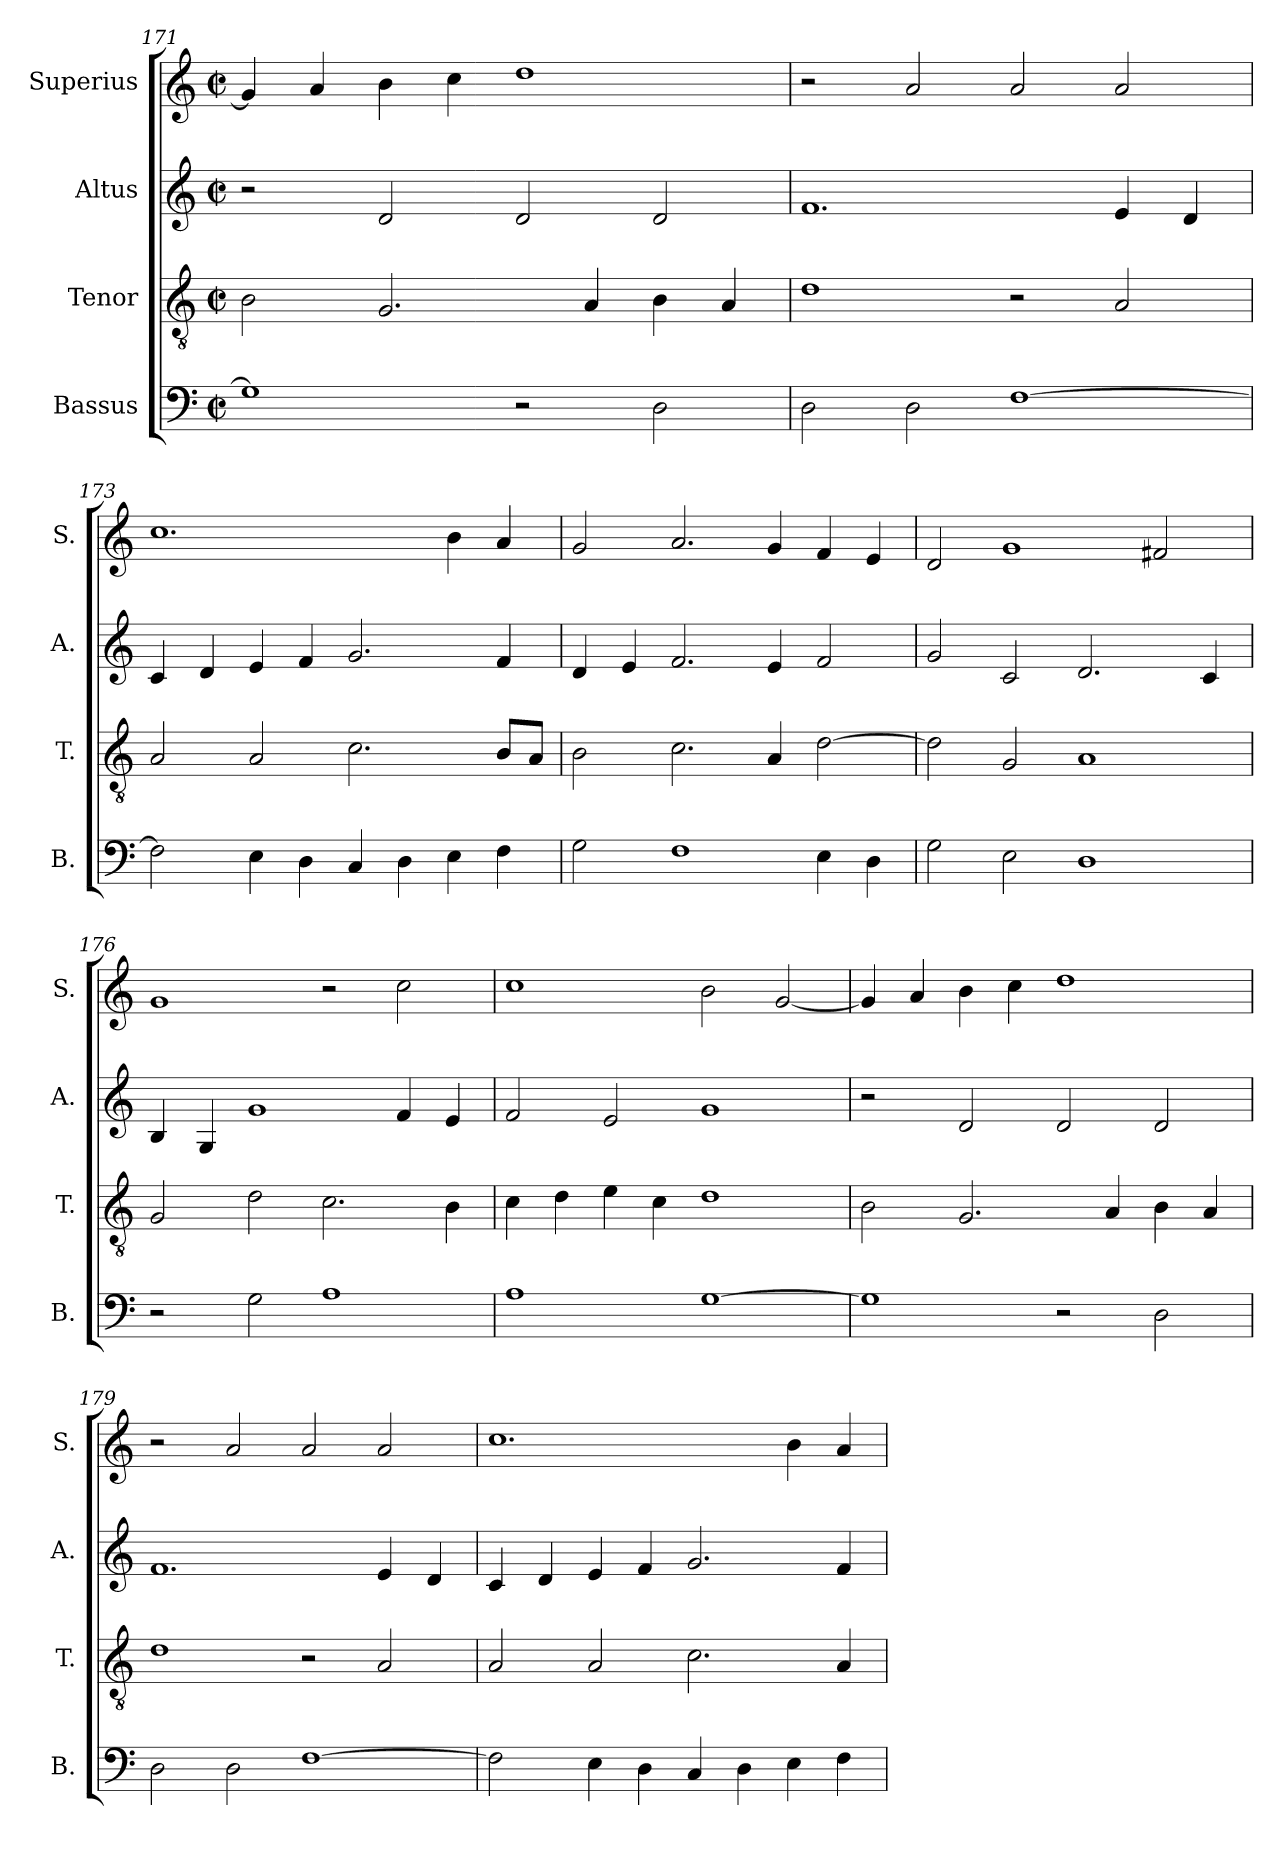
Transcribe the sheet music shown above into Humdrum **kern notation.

**kern	**kern	**kern	**kern
*part4	*part3	*part2	*part1
*staff4	*staff3	*staff2	*staff1
*I"Bassus	*I"Tenor	*I"Altus	*I"Superius
*I'B.	*I'T.	*I'A.	*I'S.
!!LO:LB:g=z
*clefF4	*clefGv2	*clefG2	*clefG2
*	*ITrd7c12	*	*
*k[]	*k[]	*k[]	*k[]
*C:	*C:	*C:	*C:
*M2/2	*M2/2	*M2/2	*M2/2
*met(c|)	*met(c|)	*met(c|)	*met(c|)
=171	=171	=171	=171
1Gi]	2BBi\	2r	4gi/]
.	.	.	4ai/
.	2.GGi/	2di/	4bi\
.	.	.	4cci\
2r	.	2di/	1ddi
.	4AAi/	.	.
2Di\	4BBi\	2di/	.
.	4AAi/	.	.
=172	=172	=172	=172
2Di\	1Di	1.fi	2r
2Di\	.	.	2ai/
[>1Fi	2r	.	2ai/
.	2AAi/	4ei/	2ai/
.	.	4di/	.
=173	=173	=173	=173
2Fi\]	2AAi/	4ci/	1.cci
.	.	4di/	.
4Ei\	2AAi/	4ei/	.
4Di\	.	4fi/	.
4Ci/	2.Ci\	2.gi/	.
4Di\	.	.	.
4Ei\	.	.	4bi\
4Fi\	8BBi/L	4fi/	4ai/
.	8AAi/J	.	.
=174	=174	=174	=174
2Gi\	2BBi\	4di/	2gi/
.	.	4ei/	.
1Fi	2.Ci\	2.fi/	2.ai/
.	4AAi/	4ei/	4gi/
4Ei\	[>2Di\	2fi/	4fi/
4Di\	.	.	4ei/
!!LO:PB:g=z
=175	=175	=175	=175
2Gi\	2Di\]	2gi/	2di/
2Ei\	2GGi/	2ci/	1gi
1Di	1AAi	2.di/	.
.	.	.	2f#Xi/
.	.	4ci/	.
=176	=176	=176	=176
2r	2GGi/	4Bi/	1gi
.	.	4Gi/	.
2Gi\	2Di\	1gi	.
1Ai	2.Ci\	.	2r
.	.	4fi/	2cci\
.	4BBi\	4ei/	.
=177	=177	=177	=177
1Ai	4Ci\	2fi/	1cci
.	4Di\	.	.
.	4Ei\	2ei/	.
.	4Ci\	.	.
[>1Gi	1Di	1gi	2bi\
.	.	.	[<2gi/
=178	=178	=178	=178
1Gi]	2BBi\	2r	4gi/]
.	.	.	4ai/
.	2.GGi/	2di/	4bi\
.	.	.	4cci\
2r	.	2di/	1ddi
.	4AAi/	.	.
2Di\	4BBi\	2di/	.
.	4AAi/	.	.
!!LO:LB:g=z
=179	=179	=179	=179
2Di\	1Di	1.fi	2r
2Di\	.	.	2ai/
[>1Fi	2r	.	2ai/
.	2AAi/	4ei/	2ai/
.	.	4di/	.
=180	=180	=180	=180
2Fi\]	2AAi/	4ci/	1.cci
.	.	4di/	.
4Ei\	2AAi/	4ei/	.
4Di\	.	4fi/	.
4Ci/	2.Ci\	2.gi/	.
4Di\	.	.	.
4Ei\	.	.	4bi\
4Fi\	4AAi/	4fi/	4ai/
=	=	=	=
*-	*-	*-	*-
